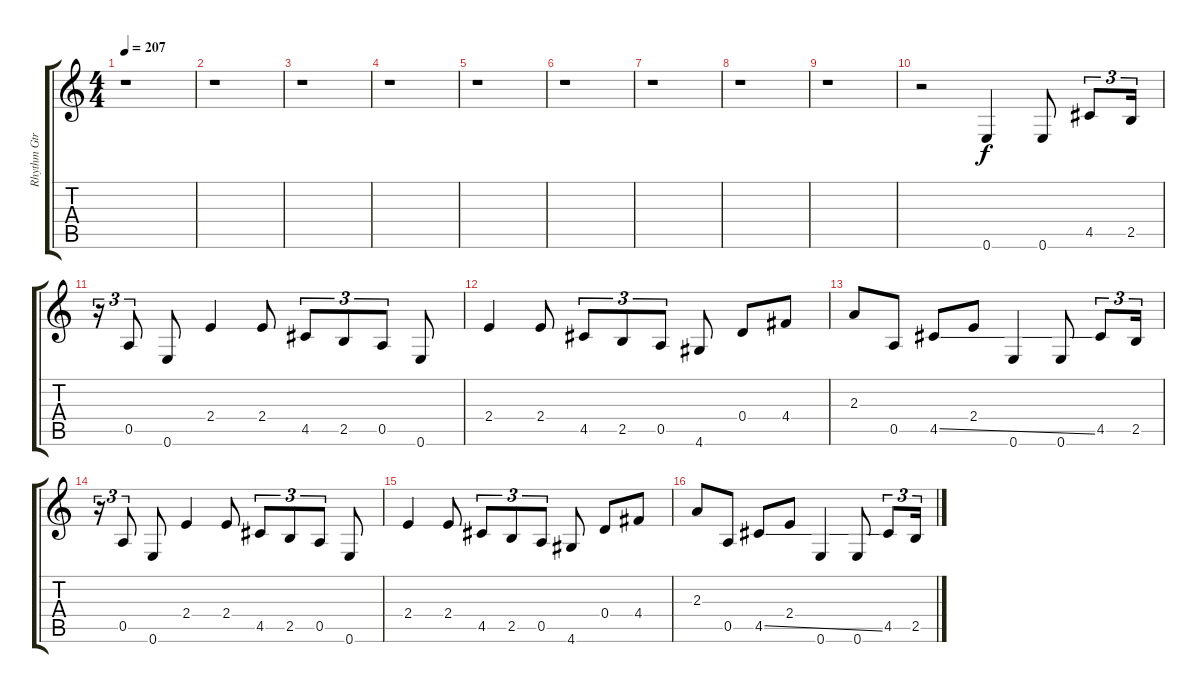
\track ("Rhythm Gtr" "Rhythm Gtr") {instrument overdrivenguitar}
\staff {score tabs}
\tuning (E4 B3 G3 D3 A2 E2) {hide}
\ts (4 4)
\tempo 207
\clef g2
\ks c
r.1{dy f} |
r.1 |
r.1 |
r.1 |
r.1 |
r.1 |
r.1 |
r.1 |
r.1 |
r.2 0.6.4 0.6.8 4.5.8{tu (3 2)} 2.5.16{tu (3 2)} |
r.16{tu (3 2)} 0.5.8{tu (3 2)} 0.6.8 2.4.4 2.4.8 4.5.8{tu (3 2)} 2.5.8{tu (3 2)} 0.5.8{tu (3 2)} 0.6.8 |
2.4.4 2.4.8 4.5.8{tu (3 2)} 2.5.8{tu (3 2)} 0.5.8{tu (3 2)} 4.6.8 0.4.8 4.4.8 |
2.3.8 0.5.8 4.5{ss}.8 2.4.8 0.6.4 0.6.8 4.5.8{tu (3 2)} 2.5.16{tu (3 2)} |
r.16{tu (3 2)} 0.5.8{tu (3 2)} 0.6.8 2.4.4 2.4.8 4.5.8{tu (3 2)} 2.5.8{tu (3 2)} 0.5.8{tu (3 2)} 0.6.8 |
2.4.4 2.4.8 4.5.8{tu (3 2)} 2.5.8{tu (3 2)} 0.5.8{tu (3 2)} 4.6.8 0.4.8 4.4.8 |
2.3.8 0.5.8 4.5{ss}.8 2.4.8 0.6.4 0.6.8 4.5.8{tu (3 2)} 2.5.16{tu (3 2)}
